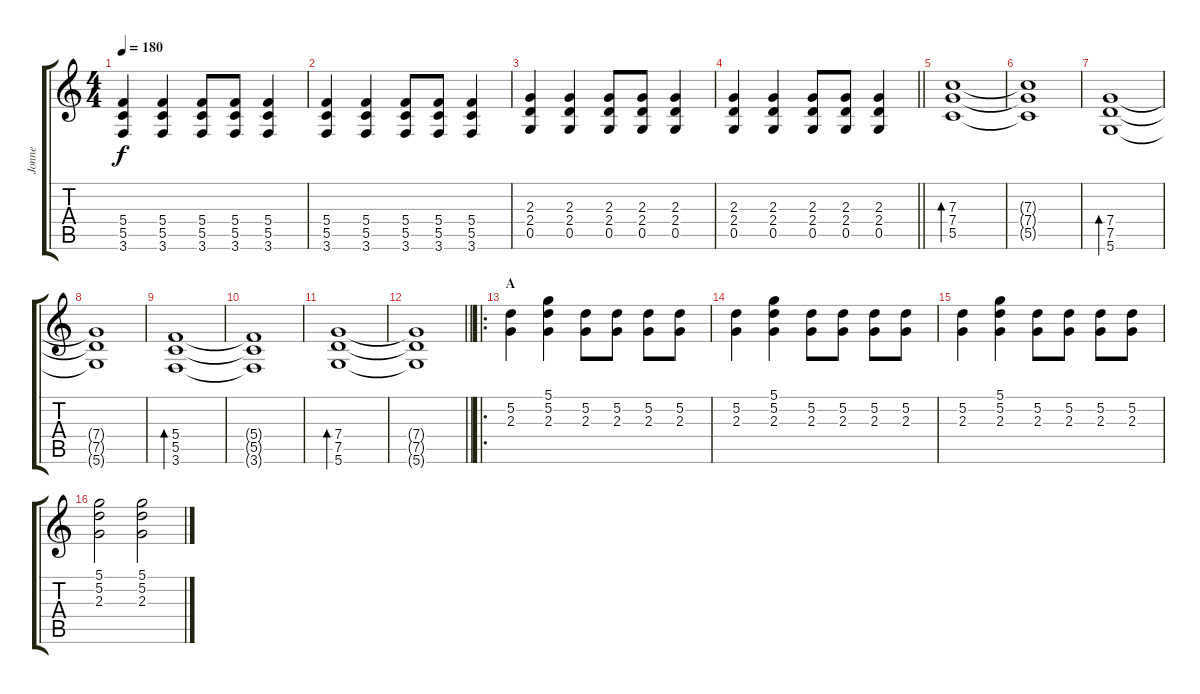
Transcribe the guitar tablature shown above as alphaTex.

\track ("Jonne" "Jonne") {instrument acousticguitarsteel}
\staff {score tabs}
\tuning (D4 A3 F3 C3 G2 D2) {hide}
\ts (4 4)
\tempo 180
\clef g2
\ks c
(5.4 5.5 3.6).4{dy f} (5.4 5.5 3.6).4 (5.4 5.5 3.6).8 (5.4 5.5 3.6).8 (5.4 5.5 3.6).4 |
(5.4 5.5 3.6).4 (5.4 5.5 3.6).4 (5.4 5.5 3.6).8 (5.4 5.5 3.6).8 (5.4 5.5 3.6).4 |
(2.3 2.4 0.5).4 (2.3 2.4 0.5).4 (2.3 2.4 0.5).8 (2.3 2.4 0.5).8 (2.3 2.4 0.5).4 |
\barLineRight lightlight
(2.3 2.4 0.5).4 (2.3 2.4 0.5).4 (2.3 2.4 0.5).8 (2.3 2.4 0.5).8 (2.3 2.4 0.5).4 |
(7.3 7.4 5.5).1{bd 480} |
(7.3{t} 7.4{t} 5.5{t}).1 |
(7.4 7.5 5.6).1{bd 480} |
(7.4{t} 7.5{t} 5.6{t}).1 |
(5.4 5.5 3.6).1{bd 480} |
(5.4{t} 5.5{t} 3.6{t}).1 |
(7.4 7.5 5.6).1{bd 480} |
\barLineRight lightlight
(7.4{t} 7.5{t} 5.6{t}).1 |
\ro
\section ("" "A")
(5.2 2.3).4 (5.1 5.2 2.3).4 (5.2 2.3).8 (5.2 2.3).8 (5.2 2.3).8 (5.2 2.3).8 |
(5.2 2.3).4 (5.1 5.2 2.3).4 (5.2 2.3).8 (5.2 2.3).8 (5.2 2.3).8 (5.2 2.3).8 |
(5.2 2.3).4 (5.1 5.2 2.3).4 (5.2 2.3).8 (5.2 2.3).8 (5.2 2.3).8 (5.2 2.3).8 |
(5.1 5.2 2.3).2 (5.1 5.2 2.3).2
